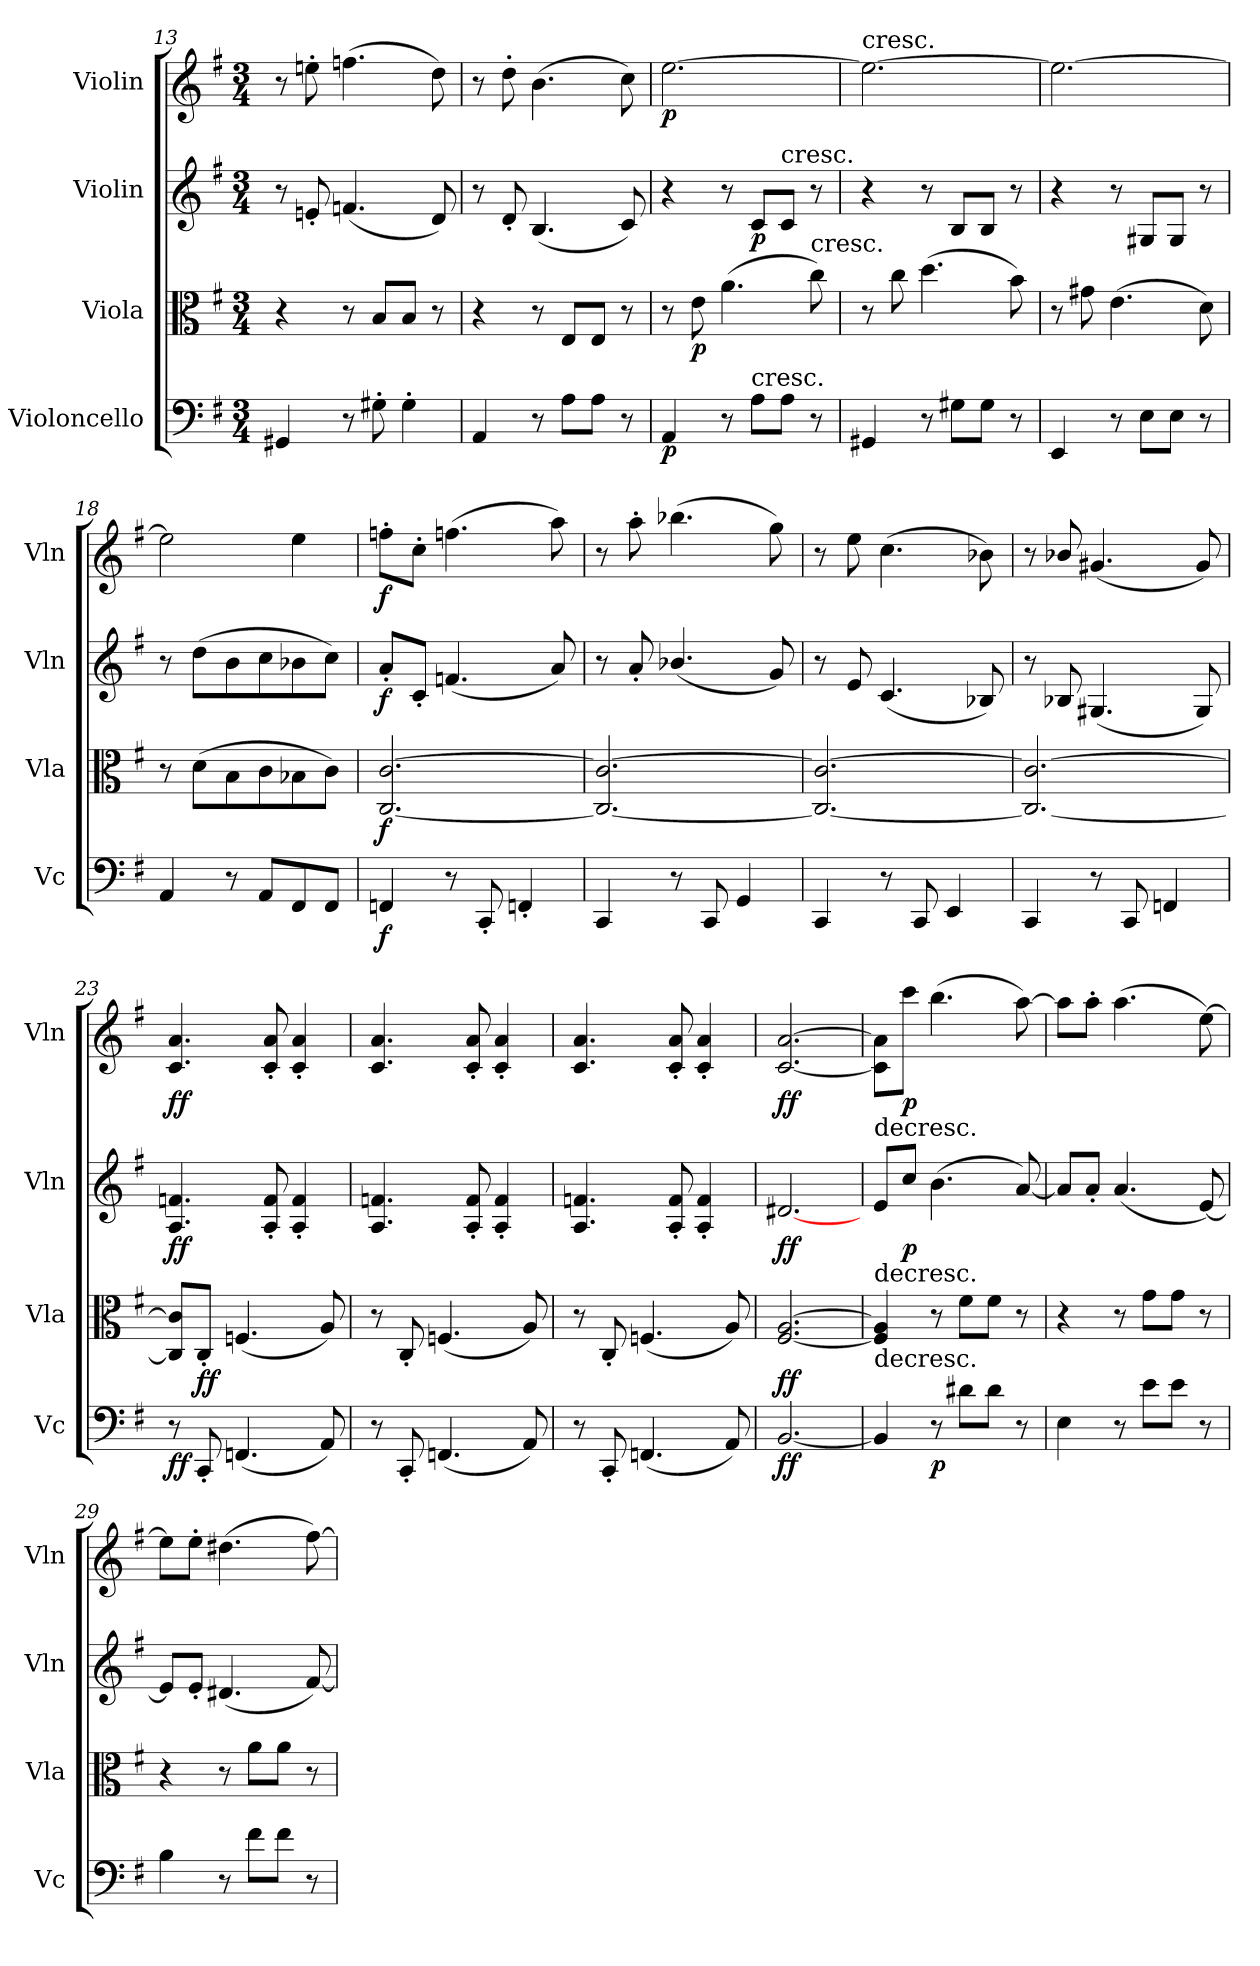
**kern	**dynam	**kern	**dynam	**kern	**dynam	**kern	**dynam
*part4	*part4	*part3	*part3	*part2	*part2	*part1	*part1
*staff4	*staff4	*staff3	*staff3	*staff2	*staff2	*staff1	*staff1
*I"Violoncello	*	*I"Viola	*	*I"Violin	*	*I"Violin	*
*I'Vc	*	*I'Vla	*	*I'Vln	*	*I'Vln	*
*clefF4	*	*clefC3	*	*clefG2	*	*clefG2	*
*k[f#]	*	*k[f#]	*	*k[f#]	*	*k[f#]	*
*e:	*	*e:	*	*e:	*	*e:	*
*M3/4	*	*M3/4	*	*M3/4	*	*M3/4	*
=13	=13	=13	=13	=13	=13	=13	=13
4GG#X/	.	4r	.	8r	.	8r	.
.	.	.	.	8en'/	.	8een'\	.
8r	.	8r	.	(4.fn/	.	(4.ffn\	.
8G#X'\	.	8B/L	.	.	.	.	.
4G#'\	.	8B/J	.	.	.	.	.
.	.	8r	.	8d/)	.	8dd\)	.
=14	=14	=14	=14	=14	=14	=14	=14
4AA/	.	4r	.	8r	.	8r	.
.	.	.	.	8d'/	.	8dd'\	.
8r	.	8r	.	(4.B/	.	(4.b\	.
8A\L	.	8E/L	.	.	.	.	.
8A\J	.	8E/J	.	.	.	.	.
8r	.	8r	.	8c/)	.	8cc\)	.
=15	=15	=15	=15	=15	=15	=15	=15
4AA/	p	8r	.	4r	.	[2.ee\	p
.	.	8e\	p	.	.	.	.
8r	.	(4.a\	.	8r	.	.	.
!LO:TX:t=cresc.	!	!	!	!	!	!	!
8A\L	.	.	.	8c/L	p	.	.
!	!	!	!	!LO:TX:t=cresc.	!	!	!
8A\J	.	.	.	8c/J	.	.	.
!	!	!LO:TX:t=cresc.	!	!	!	!	!
8r	.	8cc\)	.	8r	.	.	.
=16	=16	=16	=16	=16	=16	=16	=16
!	!	!	!	!	!	!LO:TX:t=cresc.	!
4GG#X/	.	8r	.	4r	.	2.ee\_	.
.	.	8cc\	.	.	.	.	.
8r	.	(4.dd\	.	8r	.	.	.
8G#X\L	.	.	.	8B/L	.	.	.
8G#\J	.	.	.	8B/J	.	.	.
8r	.	8b\)	.	8r	.	.	.
=17	=17	=17	=17	=17	=17	=17	=17
4EE/	.	8r	.	4r	.	2.ee\_	.
.	.	8g#X\	.	.	.	.	.
8r	.	(4.e\	.	8r	.	.	.
8E\L	.	.	.	8G#X/L	.	.	.
8E\J	.	.	.	8G#/J	.	.	.
8r	.	8d\)	.	8r	.	.	.
=18	=18	=18	=18	=18	=18	=18	=18
4AA/	.	8r	.	8r	.	2ee\]	.
.	.	(8d\L	.	(8dd\L	.	.	.
8r	.	8B\	.	8b\	.	.	.
8AA/L	.	8c\	.	8cc\	.	.	.
8FF#/	.	8B-X\	.	8b-X\	.	4ee\	.
8FF#/J	.	8c\J)	.	8cc\J)	.	.	.
=19	=19	=19	=19	=19	=19	=19	=19
4FFn/	f	[2.C/ [2.c/	f	8a'/L	f	8ffn'\L	f
.	.	.	.	8c'/J	.	8cc'\J	.
8r	.	.	.	(4.fn/	.	(4.ffn\	.
8CC'/	.	.	.	.	.	.	.
4FFn'/	.	.	.	.	.	.	.
.	.	.	.	8a/)	.	8aa\)	.
=20	=20	=20	=20	=20	=20	=20	=20
4CC/	.	2.C_/ 2.c_/	.	8r	.	8r	.
.	.	.	.	8a'/	.	8aa'\	.
8r	.	.	.	(4.b-X/	.	(4.bb-X\	.
8CC/	.	.	.	.	.	.	.
4GG/	.	.	.	.	.	.	.
.	.	.	.	8g/)	.	8gg\)	.
=21	=21	=21	=21	=21	=21	=21	=21
4CC/	.	2.C_/ 2.c_/	.	8r	.	8r	.
.	.	.	.	8e/	.	8ee\	.
8r	.	.	.	(4.c/	.	(4.cc\	.
8CC/	.	.	.	.	.	.	.
4EE/	.	.	.	.	.	.	.
.	.	.	.	8B-X/)	.	8b-X\)	.
=22	=22	=22	=22	=22	=22	=22	=22
4CC/	.	2.C_/ 2.c_/	.	8r	.	8r	.
.	.	.	.	8B-X/	.	8b-X/	.
8r	.	.	.	(4.G#X/	.	(4.g#X/	.
8CC/	.	.	.	.	.	.	.
4FFn/	.	.	.	.	.	.	.
.	.	.	.	8G#/)	.	8g#/)	.
=23	=23	=23	=23	=23	=23	=23	=23
8r	ff	8C]/ 8c]/L	.	4.A/ 4.fn/	ff	4.c/ 4.a/	ff
8CC'/	.	8C'/J	ff	.	.	.	.
(4.FFn/	.	(4.Fn/	.	.	.	.	.
.	.	.	.	8A'/ 8f'/	.	8c'/ 8a'/	.
.	.	.	.	4A'/ 4f'/	.	4c'/ 4a'/	.
8AA/)	.	8A/)	.	.	.	.	.
=24	=24	=24	=24	=24	=24	=24	=24
8r	.	8r	.	4.A/ 4.fn/	.	4.c/ 4.a/	.
8CC'/	.	8C'/	.	.	.	.	.
(4.FFn/	.	(4.Fn/	.	.	.	.	.
.	.	.	.	8A'/ 8f'/	.	8c'/ 8a'/	.
.	.	.	.	4A'/ 4f'/	.	4c'/ 4a'/	.
8AA/)	.	8A/)	.	.	.	.	.
=25	=25	=25	=25	=25	=25	=25	=25
8r	.	8r	.	4.A/ 4.fn/	.	4.c/ 4.a/	.
8CC'/	.	8C'/	.	.	.	.	.
(4.FFn/	.	(4.Fn/	.	.	.	.	.
.	.	.	.	8A'/ 8f'/	.	8c'/ 8a'/	.
.	.	.	.	4A'/ 4f'/	.	4c'/ 4a'/	.
8AA/)	.	8A/)	.	.	.	.	.
=26	=26	=26	=26	=26	=26	=26	=26
[2.BB/	ff	[2.F#/ [2.A/	ff	[2.d#X/	ff	[2.c/ [2.a/	ff
=27	=27	=27	=27	=27	=27	=27	=27
!	!	!	!	!LO:TX:t=decresc.	!	!	!
!	!	!LO:TX:t=decresc.	!	!	!	!	!
!LO:TX:t=decresc.	!	!	!	!	!	!	!
4BB/]	.	4F#]/ 4A]/	.	8e/L	.	8c]\ 8a]\L	.
.	.	.	.	8cc/J	p	8ccc\J	p
8r	p	8r	.	(4.b\	.	(4.bb\	.
8d#X\L	.	8f#\L	.	.	.	.	.
8d#\J	.	8f#\J	.	.	.	.	.
8r	.	8r	.	[8a/)	.	[8aa\)	.
=28	=28	=28	=28	=28	=28	=28	=28
4E\	.	4r	.	8a/L]	.	8aa\L]	.
.	.	.	.	8a'/J	.	8aa'\J	.
8r	.	8r	.	(4.a/	.	(4.aa\	.
8e\L	.	8g\L	.	.	.	.	.
8e\J	.	8g\J	.	.	.	.	.
8r	.	8r	.	[8e/)	.	[8ee\)	.
=29	=29	=29	=29	=29	=29	=29	=29
4B\	.	4r	.	8e/L]	.	8ee\L]	.
.	.	.	.	8e'/J	.	8ee'\J	.
8r	.	8r	.	(4.d#X/	.	(4.dd#X\	.
8f#\L	.	8a\L	.	.	.	.	.
8f#\J	.	8a\J	.	.	.	.	.
8r	.	8r	.	[8f#/)	.	[8ff#\)	.
=	=	=	=	=	=	=	=
*-	*-	*-	*-	*-	*-	*-	*-
